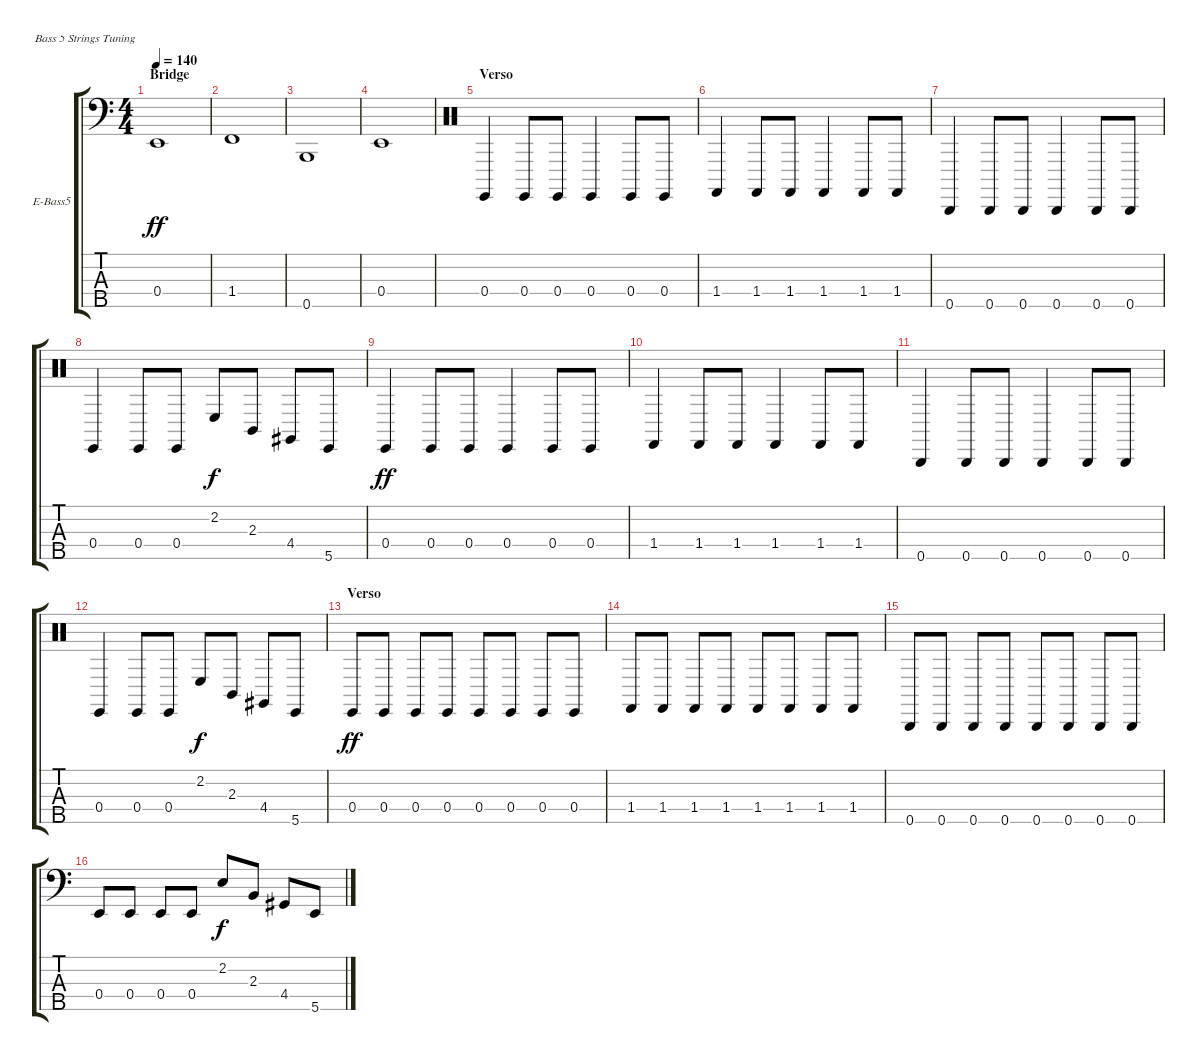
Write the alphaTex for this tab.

\defaultSystemsLayout 4
\bracketExtendMode groupsimilarinstruments
\firstSystemTrackNameOrientation horizontal
\otherSystemsTrackNameOrientation horizontal
\track ("Electric Bass" "E-Bass5") {instrument electricbassfinger}
\staff {score tabs}
\tuning (G2 D2 A1 E1 B0)
\ts (4 4)
\section ("" "Bridge")
\tempo 140
\clef f4
\ks c
0.4.1{dy ff} |
1.4.1 |
0.5.1 |
0.4.1 |
\section ("" "Verso")
\clef neutral
0.4.4 0.4.8 0.4.8 0.4.4 0.4.8 0.4.8 |
1.4.4 1.4.8 1.4.8 1.4.4 1.4.8 1.4.8 |
0.5.4 0.5.8 0.5.8 0.5.4 0.5.8 0.5.8 |
0.4.4 0.4.8 0.4.8 2.2.8{dy f} 2.3.8 4.4.8 5.5.8 |
0.4.4{dy ff} 0.4.8 0.4.8 0.4.4 0.4.8 0.4.8 |
1.4.4 1.4.8 1.4.8 1.4.4 1.4.8 1.4.8 |
0.5.4 0.5.8 0.5.8 0.5.4 0.5.8 0.5.8 |
0.4.4 0.4.8 0.4.8 2.2.8{dy f} 2.3.8 4.4.8 5.5.8 |
\section ("" "Verso")
0.4.8{dy ff} 0.4.8 0.4.8 0.4.8 0.4.8 0.4.8 0.4.8 0.4.8 |
1.4.8 1.4.8 1.4.8 1.4.8 1.4.8 1.4.8 1.4.8 1.4.8 |
0.5.8 0.5.8 0.5.8 0.5.8 0.5.8 0.5.8 0.5.8 0.5.8 |
\clef f4
0.4.8 0.4.8 0.4.8 0.4.8 2.2.8{dy f} 2.3.8 4.4.8 5.5.8
